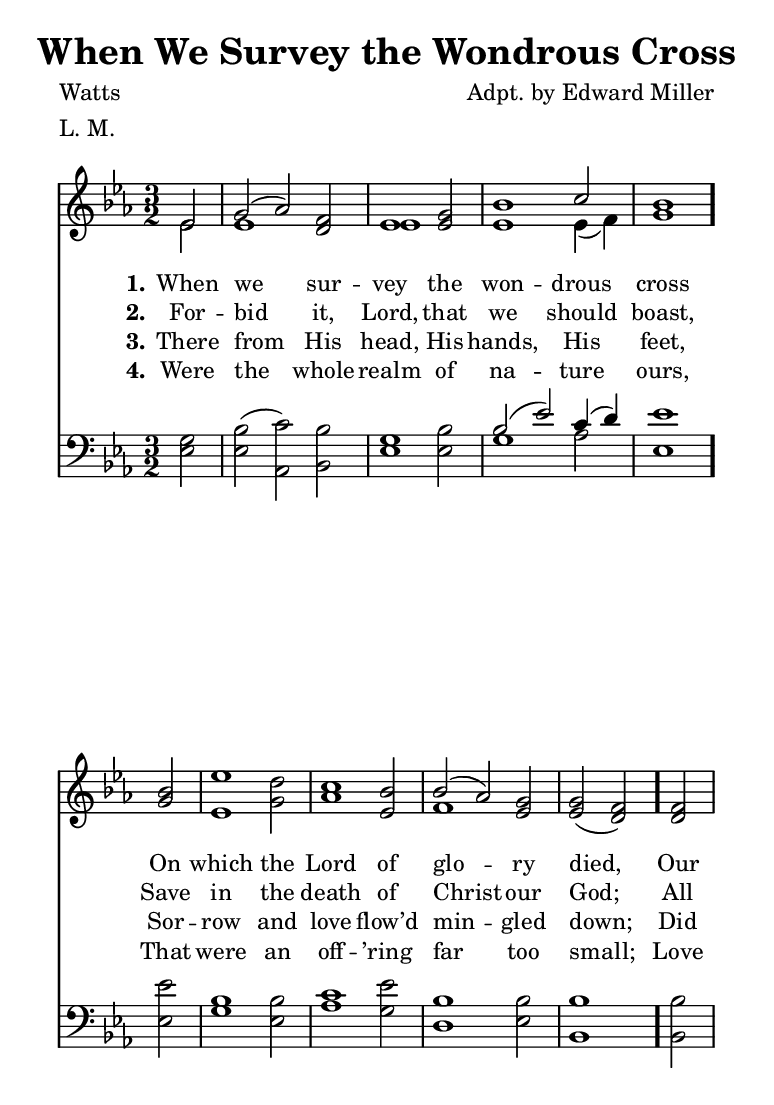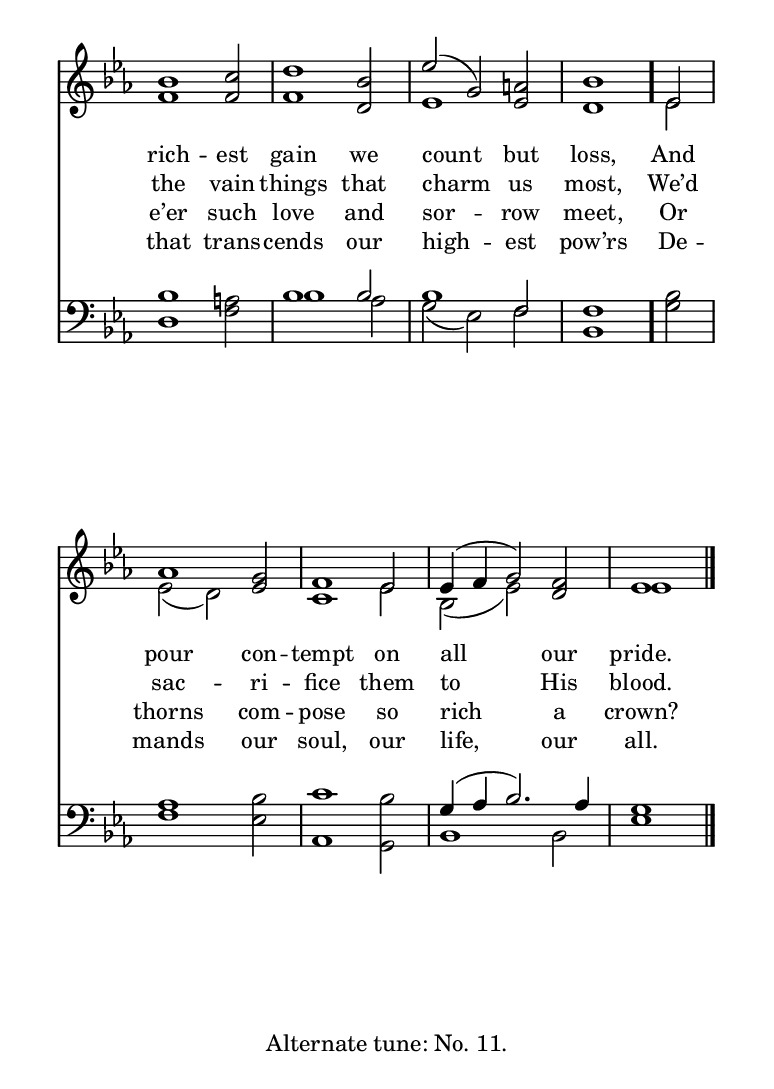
\include "common/global.ily"
\paper {
  \include "common/paper.ily"
  ragged-last-bottom = ##t
  systems-per-page = ##f
  system-count = #(cond (is-eogsized 2) (#t #f))
}

\header{
  hymnnumber = "199"
  title = "When We Survey the Wondrous Cross"
  tunename = "Rockingham"
  meter = "L. M."
  poet = "Watts"
  composer = "Adpt. by Edward Miller"
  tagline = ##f
}

global = {
  \include "common/overrides.ily"
  \override Staff.TimeSignature.style = #'numbered
  \time 3/2
  \override Score.MetronomeMark.transparent = ##t % hide all fermata changes too
  \tempo 2=90
  \key ees \major
  \partial 2
  \autoBeamOff
}

notesSoprano = {
\global
\relative c' {

  ees2 | g( aes) f | ees1 g2 | bes1 c2 | bes1
  bes2 | ees1 d2 | c1 bes2 | bes( aes) g | g( f)
  f2 | bes1 c2 | d1 bes2 | ees( g,) a | bes1
  ees,2 | aes1 g2 | f1 ees2 | ees4( f g2) f | ees1

  \bar "|."

}
}

notesAlto = {
\global
\relative e' {

  ees2 | ees1 d2 | ees1 ees2 | ees1 ees4( f) | g1
  g2 | ees1 g2 | aes1 ees2 | f1 ees2 | ees( d)
  d2 | f1 f2 | f1 d2 | ees1 ees2 | d1
  ees2 | ees( d) ees | c1 ees2 | bes2( ees) d | ees1

}
}

notesTenor = {
\global
\relative a {

  g2 | bes( c) bes | g1 bes2 | bes( ees) c4( d) | ees1
  ees2 | bes1 bes2 | c1 ees2 | bes1 bes2 | bes1
  bes2 | bes1 a2 | bes1 bes2 | bes1 f2 | f1
  bes2 | aes1 bes2 | c1 bes2 | g4( aes bes2.) aes4 | g1

}
}

notesBass = {
\global
\relative f {

  ees2 | ees( aes,) bes | ees1 ees2 g1 aes2 | ees1
  ees2 | g1 ees2 | aes1 g2 | d1 ees2 | bes1
  bes2 d1 f2 | bes1 aes2 | g( ees) f | bes,1
  g'2 | f1 ees2 | aes,1 g2 | bes1 bes2 | ees1

}
}

wordsA = \lyricmode {
\set stanza = "1."

When we sur -- vey the won -- drous cross \bar "."
On which the Lord of glo -- ry died, \bar "."
Our rich -- est gain we count but loss, \bar "."
And pour con -- tempt on all our pride. \bar "."

}

wordsB = \lyricmode {
\set stanza = "2."

For -- bid it, Lord, that we should boast,
Save in the death of Christ our God;
All the vain things that charm us most,
We’d sac -- ri -- fice them to His blood.

}

wordsC = \lyricmode {
\set stanza = "3."

There from His head, His hands, His feet,
Sor -- row and love flow’d min -- gled down;
Did e’er such love and sor -- row meet,
Or thorns com -- pose so rich a crown?

}

wordsD = \lyricmode {
\set stanza = "4."

Were the whole realm of na -- ture ours,
That were an off -- ’ring far too small;
Love that trans -- cends our high -- est pow’rs
De -- mands our soul, our life, our all.

}

\score {
  \context ChoirStaff <<
    \context Staff = upper <<
      \set Staff.autoBeaming = ##f
      \set ChoirStaff.systemStartDelimiter = #'SystemStartBar
      \set ChoirStaff.printPartCombineTexts = ##f
      \partcombine #'(2 . 9) \notesSoprano \notesAlto
      \context NullVoice = sopranos { \voiceOne << \notesSoprano >> }
      \context NullVoice = altos { \voiceTwo << \notesAlto >> }
      \context Lyrics = one   \lyricsto sopranos \wordsA
      \context Lyrics = two   \lyricsto sopranos \wordsB
      \context Lyrics = three \lyricsto sopranos \wordsC
      \context Lyrics = four  \lyricsto sopranos \wordsD
    >>
    \context Staff = men <<
      \clef bass
      \set ChoirStaff.printPartCombineTexts = ##f
      \partcombine #'(2 . 9) \notesTenor \notesBass
      \context NullVoice = tenors { \voiceOne << \notesTenor >> }
      \context NullVoice = basses { \voiceTwo << \notesBass >> }
    >>
  >>
  \layout {
    \include "common/layout.ily"
    \context {
      \Lyrics
      % Compensate for wide lyrics by squashing things a bit
      \override LyricSpace.minimum-distance = #0.3
    }

  }
  \midi{
    \include "common/midi.ily"
  }
}

\noPageBreak \markup { \vspace #2 \fill-line { \raise #2 \line { Alternate tune: No. 11. } } }

\version "2.19.49"  % necessary for upgrading to future LilyPond versions.

% vi:set et ts=2 sw=2 ai nocindent syntax=lilypond:
